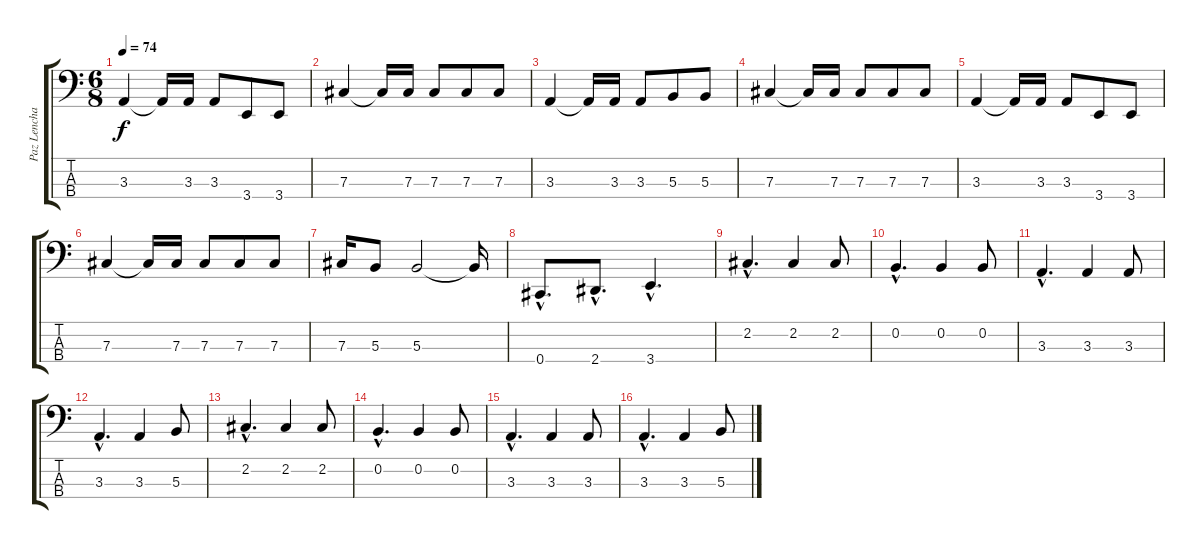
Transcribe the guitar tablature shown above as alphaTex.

\track ("Paz Lenchantin - Bass" "Paz Lencha") {instrument electricbasspick}
\staff {score tabs}
\tuning (E2 B1 Gb1 Db1) {hide}
\ts (6 8)
\tempo 74
\clef f4
\ks c
3.3.4{dy f} 3.3{t}.16 3.3.16 3.3.8 3.4.8 3.4.8 |
7.3.4 7.3{t}.16 7.3.16 7.3.8 7.3.8 7.3.8 |
3.3.4 3.3{t}.16 3.3.16 3.3.8 5.3.8 5.3.8 |
7.3.4 7.3{t}.16 7.3.16 7.3.8 7.3.8 7.3.8 |
3.3.4 3.3{t}.16 3.3.16 3.3.8 3.4.8 3.4.8 |
7.3.4 7.3{t}.16 7.3.16 7.3.8 7.3.8 7.3.8 |
7.3.16 5.3.8 5.3.2 5.3{t}.16 |
0.4{hac}.8{d} 2.4{hac}.8{d} 3.4{hac}.4{d} |
2.2{hac}.4{d} 2.2.4 2.2.8 |
0.2{hac}.4{d} 0.2.4 0.2.8 |
3.3{hac}.4{d} 3.3.4 3.3.8 |
3.3{hac}.4{d} 3.3.4 5.3.8 |
2.2{hac}.4{d} 2.2.4 2.2.8 |
0.2{hac}.4{d} 0.2.4 0.2.8 |
3.3{hac}.4{d} 3.3.4 3.3.8 |
3.3{hac}.4{d} 3.3.4 5.3.8
